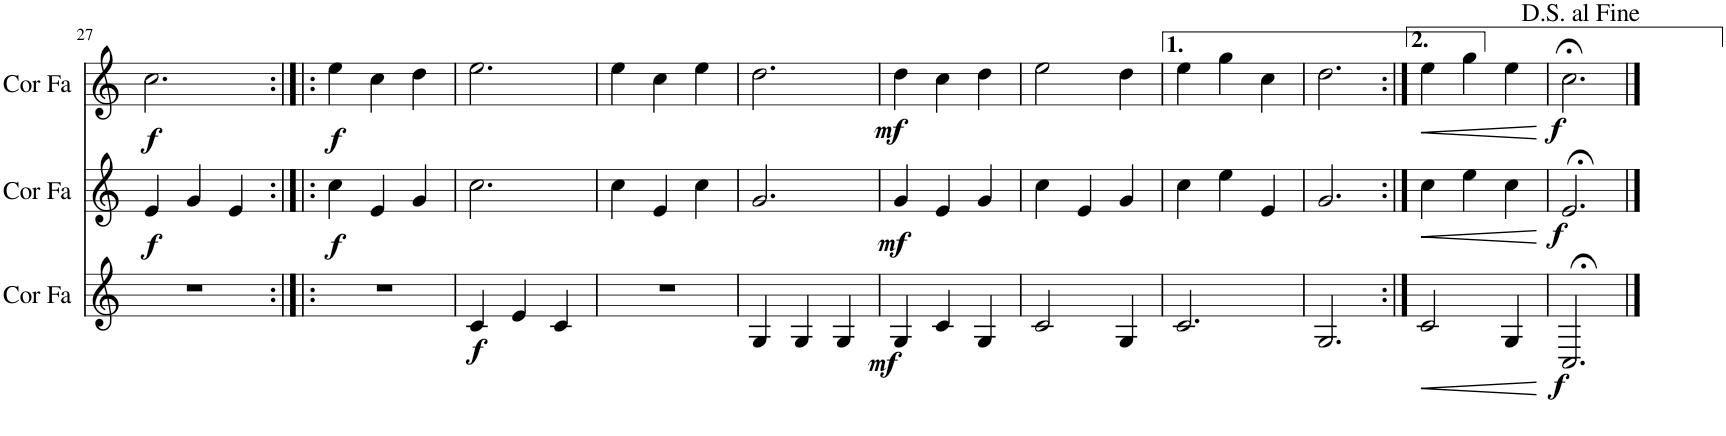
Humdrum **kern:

**kern	**dynam	**kern	**dynam	**kern	**dynam
*part3	*part3	*part2	*part2	*part1	*part1
*staff3	*staff3	*staff2	*staff2	*staff1	*staff1
*I"Cor en Fa	*	*I"Cor en Fa	*	*I"Cor en Fa	*
*I'Cor Fa	*	*I'Cor Fa	*	*I'Cor Fa	*
!!LO:PB:g=z
*clefG2	*	*clefG2	*	*clefG2	*
*Trd4c7	*	*Trd4c7	*	*Trd4c7	*
*k[]	*	*k[]	*	*k[]	*
*M3/4	*	*M3/4	*	*M3/4	*
=27	=27	=27	=27	=27	=27
!	!	!	!LO:DY:b	!	!LO:DY:b
2.r	.	4e/	f	2.cc\	f
.	.	4g/	.	.	.
.	.	4e/	.	.	.
=28:|!|:	=28:|!|:	=28:|!|:	=28:|!|:	=28:|!|:	=28:|!|:
!	!	!	!LO:DY:b	!	!LO:DY:b
2.r	.	4cc\	f	4ee\	f
.	.	4e/	.	4cc\	.
.	.	4g/	.	4dd\	.
=29	=29	=29	=29	=29	=29
!	!LO:DY:b	!	!	!	!
4c/	f	2.cc\	.	2.ee\	.
4e/	.	.	.	.	.
4c/	.	.	.	.	.
=30	=30	=30	=30	=30	=30
2.r	.	4cc\	.	4ee\	.
.	.	4e/	.	4cc\	.
.	.	4cc\	.	4ee\	.
=31	=31	=31	=31	=31	=31
4G/	.	2.g/	.	2.dd\	.
4G/	.	.	.	.	.
4G/	.	.	.	.	.
=32	=32	=32	=32	=32	=32
!	!LO:DY:b	!	!LO:DY:b	!	!LO:DY:b
4G/	mf	4g/	mf	4dd\	mf
4c/	.	4e/	.	4cc\	.
4G/	.	4g/	.	4dd\	.
=33	=33	=33	=33	=33	=33
2c/	.	4cc\	.	2ee\	.
.	.	4e/	.	.	.
4G/	.	4g/	.	4dd\	.
=34	=34	=34	=34	=34	=34
2.c/	.	4cc\	.	4ee\	.
.	.	4ee\	.	4gg\	.
.	.	4e/	.	4cc\	.
=35	=35	=35	=35	=35	=35
2.G/	.	2.g/	.	2.dd\	.
=36:|!	=36:|!	=36:|!	=36:|!	=36:|!	=36:|!
!	!LO:HP:b	!	!LO:HP:b	!	!LO:HP:b
2c/	<	4cc\	<	4ee\	<
.	.	4ee\	.	4gg\	.
4G/	.	4cc\	.	4ee\	.
.	[	.	[	.	[
=37	=37	=37	=37	=37	=37
!	!LO:DY:b	!	!LO:DY:b	!	!LO:DY:b
2.C;</	f	2.e;</	f	2.cc;<\	f
==	==	==	==	==	==
*-	*-	*-	*-	*-	*-
